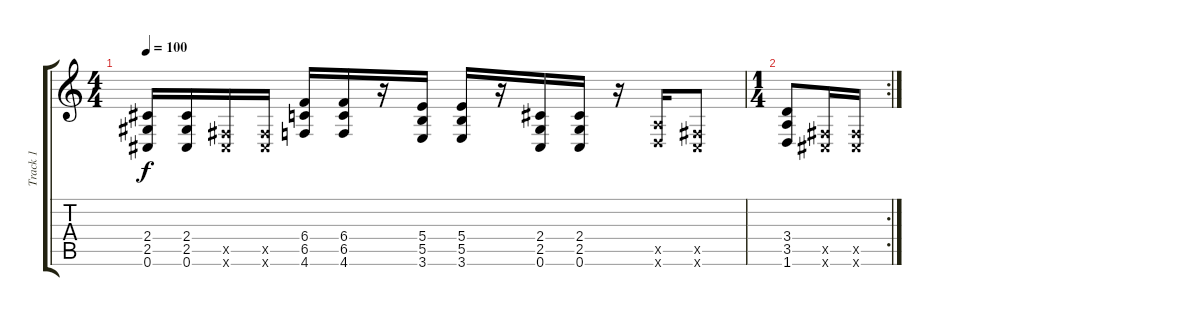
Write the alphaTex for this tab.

\track ("Track 1" "Track 1") {instrument distortionguitar}
\staff {score tabs}
\tuning (Db4 Ab3 E3 B2 Gb2 Db2) {hide}
\ts (4 4)
\tempo 100
\clef g2
\ks c
(2.4 2.5 0.6).16{dy f} (2.4 2.5 0.6).16 (0.5{x} 0.6{x}).16 (0.5{x} 0.6{x}).16 (6.4 6.5 4.6).16 (6.4 6.5 4.6).16 r.16 (5.4 5.5 3.6).16 (5.4 5.5 3.6).16 r.16 (2.4 2.5 0.6).16 (2.4 2.5 0.6).16 r.16 (3.5{x} 1.6{x}).16 (0.5{x} 0.6{x}).8 |
\rc 2
\ts (1 4)
(3.4 3.5 1.6).8 (0.5{x} 0.6{x}).16 (0.5{x} 0.6{x}).16
